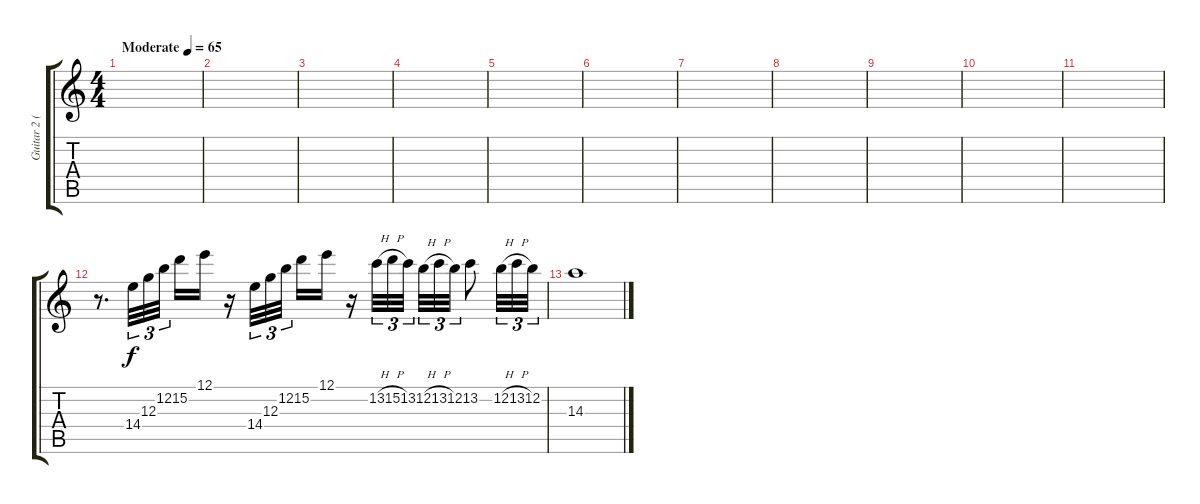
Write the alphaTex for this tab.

\track ("Guitar 2 (Lead)" "Guitar 2 (") {instrument acousticguitarsteel}
\staff {score tabs}
\tuning (E4 B3 G3 D3 A2 E2) {hide}
\ts (4 4)
\tempo (65 "Moderate")
\clef g2
\ks c
|
|
|
|
|
|
|
|
|
|
|
r.8{d} 14.4.32{tu (3 2)} 12.3.32{tu (3 2)} 12.2.32{tu (3 2)} 15.2.16 12.1.16 r.16 14.4.32{tu (3 2)} 12.3.32{tu (3 2)} 12.2.32{tu (3 2)} 15.2.16 12.1.16 r.16 13.2{h}.32{tu (3 2)} 15.2{h}.32{tu (3 2)} 13.2.32{tu (3 2)} 12.2{h}.32{tu (3 2)} 13.2{h}.32{tu (3 2)} 12.2.32{tu (3 2)} 13.2.8 12.2{h}.32{tu (3 2)} 13.2{h}.32{tu (3 2)} 12.2.32{tu (3 2)} |
14.3.1
